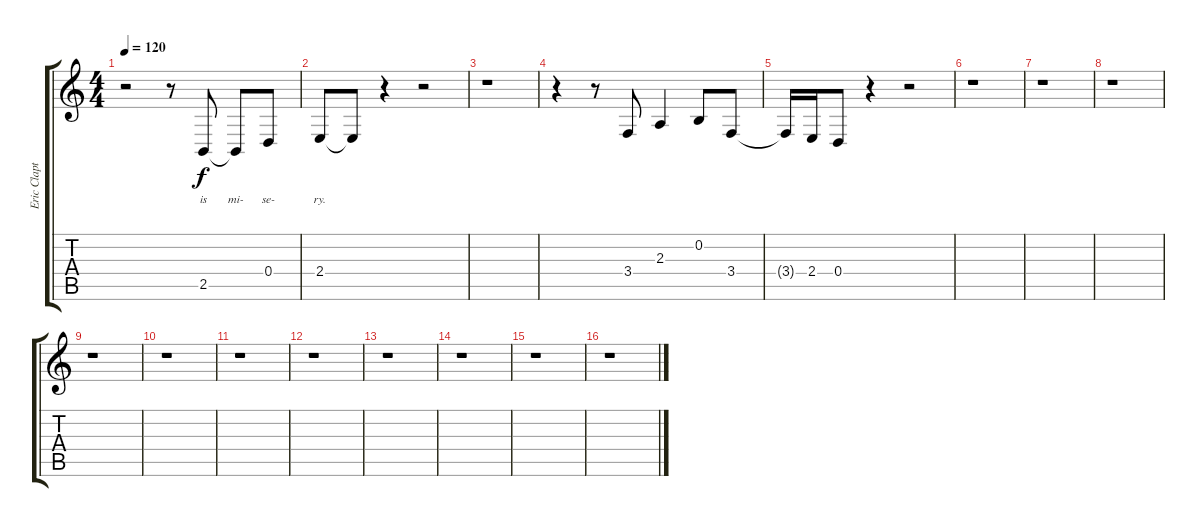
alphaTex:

\track ("Eric Clapton Voice" "Eric Clapt") {instrument harmonica}
\staff {score tabs}
\tuning (E4 B3 G3 D3 A2 E2) {hide}
\ts (4 4)
\tempo 120
\clef g2
\ks c
r.2{dy f} r.8 2.5.8{lyrics (0 "") lyrics (1 "is") lyrics (2 "") lyrics (3 "") lyrics (4 "")} 2.5{t}.8{lyrics (0 "") lyrics (1 "mi-") lyrics (2 "") lyrics (3 "") lyrics (4 "")} 0.4.8{lyrics (0 "") lyrics (1 "se-") lyrics (2 "") lyrics (3 "") lyrics (4 "")} |
2.4.8{lyrics (0 "") lyrics (1 "ry.") lyrics (2 "") lyrics (3 "") lyrics (4 "")} 2.4{t}.8{lyrics (0 "") lyrics (1 "") lyrics (2 "") lyrics (3 "") lyrics (4 "")} r.4 r.2 |
r.1 |
r.4 r.8 3.4.8{lyrics (0 "") lyrics (1 "") lyrics (2 "") lyrics (3 "") lyrics (4 "")} 2.3.4 0.2.8 3.4.8 |
3.4{t}.16 2.4.16 0.4.8 r.4 r.2 |
r.1 |
r.1 |
r.1 |
r.1 |
r.1 |
r.1 |
r.1 |
r.1 |
r.1 |
r.1 |
r.1
